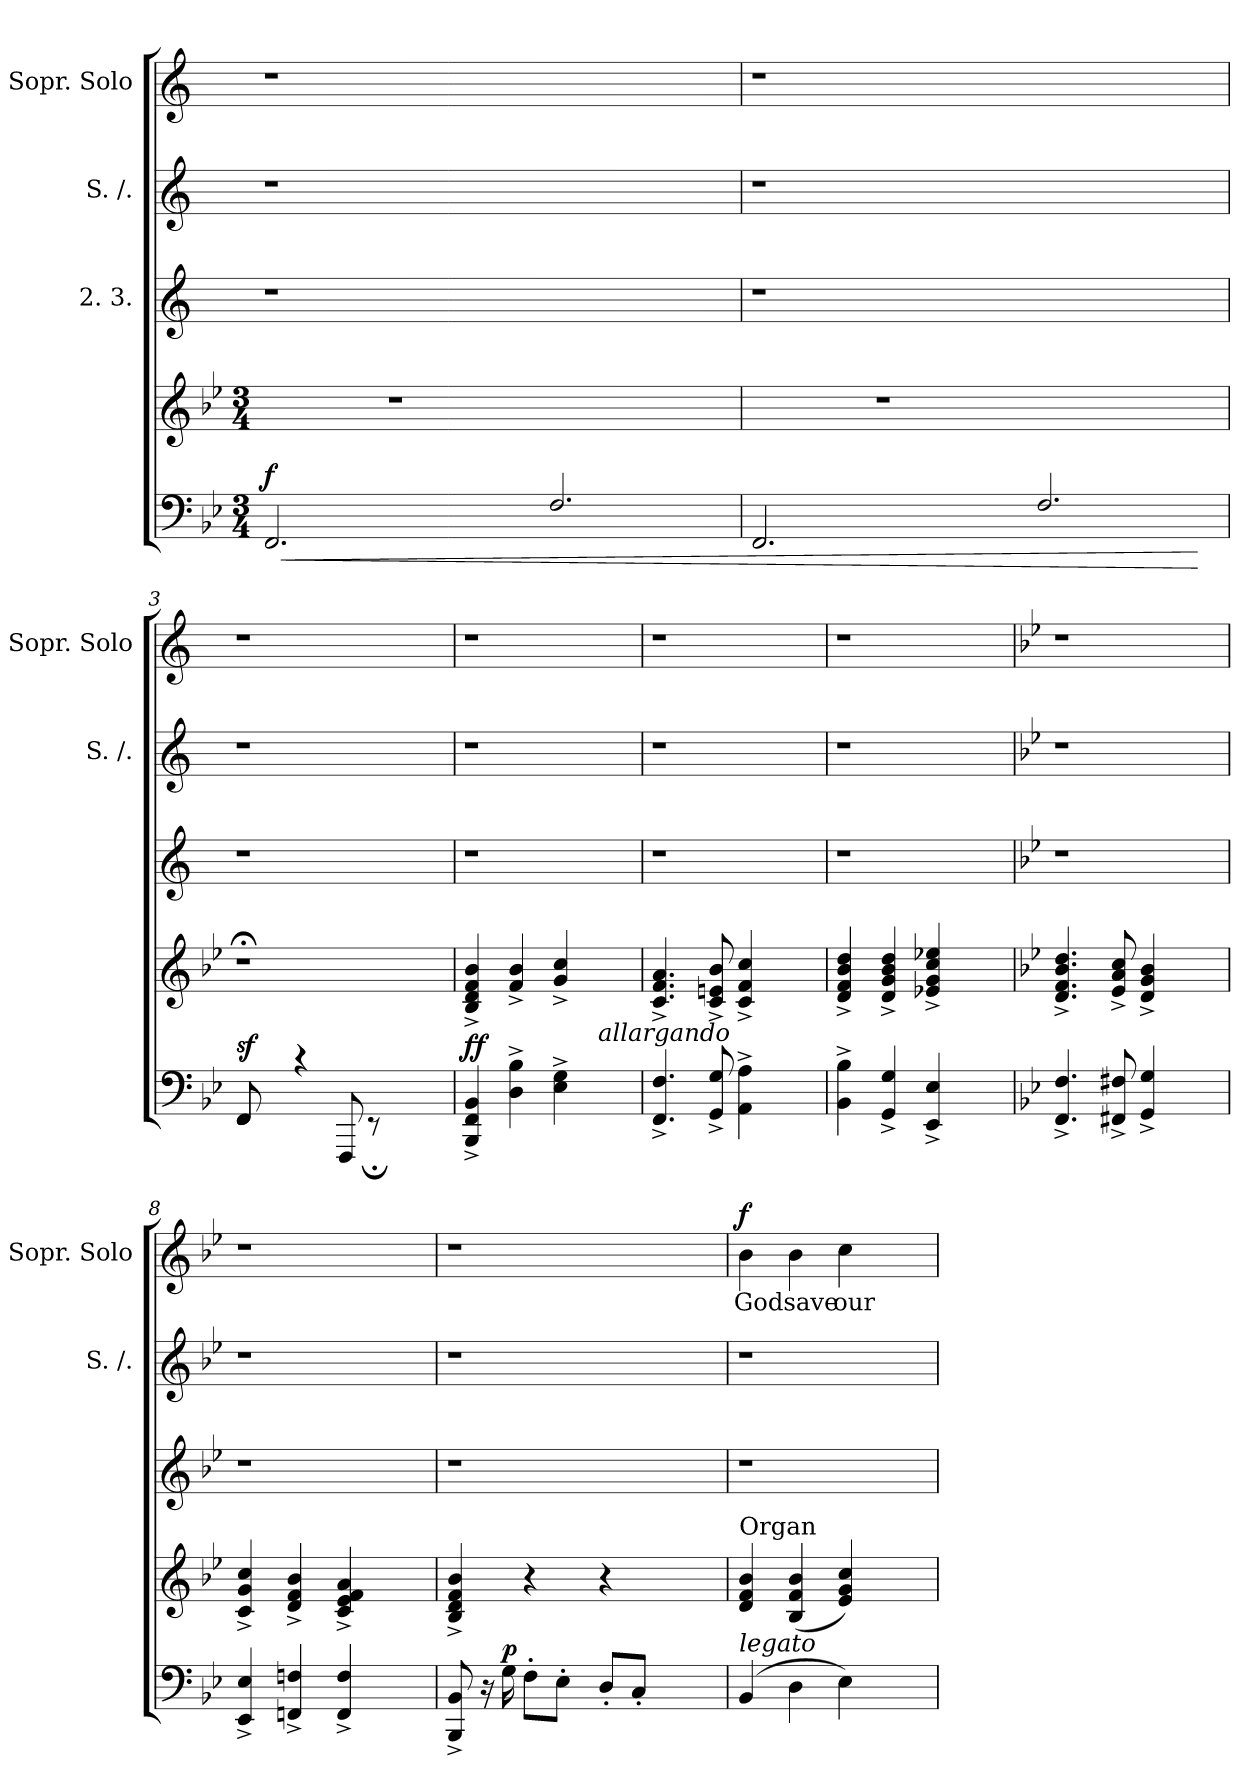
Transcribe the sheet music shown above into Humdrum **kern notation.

**kern	**dynam	**kern	**kern	**kern	**kern	**text	**dynam
*part5	*part5	*part4	*part3	*part2	*part1	*part1	*part1
*staff5	*staff5	*staff4	*staff3	*staff2	*staff1	*staff1	*staff1
*	*	*	*I"2. 3.	*I"S. /.	*I"Sopr. Solo	*	*
*	*	*	*	*I'S. /.	*I'Sopr. Solo	*	*
*clefF4	*	*clefG2	*clefG2	*clefG2	*clefG2	*	*
*k[b-e-]	*	*k[b-e-]	*k[]	*k[]	*k[]	*	*
*B-:	*	*B-:	*C:	*C:	*C:	*	*
*M3/4	*	*M3/4	*	*	*	*	*
=1	=1	=1	=1	=1	=1	=1	=1
!	!LO:HP:b	!	!	!	!	!	!
!	!LO:DY:n=1:a	!	!	!	!	!	!
2.FF/	< f	2.ryy	1r	1r	1r	.	.
2.ryy	.	1r	.	.	.	.	.
.	.	.	1ryy	1ryy	1ryy	.	.
2.F/	.	.	.	.	.	.	.
.	.	2ryy	.	.	.	.	.
.	.	.	4ryy	4ryy	4ryy	.	.
=2	=2	=2	=2	=2	=2	=2	=2
2.FF/	.	2.ryy	1r	1r	1r	.	.
2.ryy	.	1r	.	.	.	.	.
.	.	.	1ryy	1ryy	1ryy	.	.
2.F/	.	.	.	.	.	.	.
.	.	2ryy	.	.	.	.	.
.	.	.	4ryy	4ryy	4ryy	.	.
.	[	.	.	.	.	.	.
=3	=3	=3	=3	=3	=3	=3	=3
*^	*	*	*	*	*	*	*
!	!	!LO:DY:a	!LO:N:vis=1	!	!	!	!	!
4FF/	8FF/	sf	2.r;<	1r	1r	1r	.	.
.	2ryy	.	.	.	.	.	.	.
4rc	.	.	.	.	.	.	.	.
8FFF/	.	.	.	.	.	.	.	.
4ryy	8r;EE	.	.	.	.	.	.	.
.	4ryy	.	4ryy	.	.	.	.	.
8ryy	.	.	.	.	.	.	.	.
*v	*v	*	*	*	*	*	*	*
=4	=4	=4	=4	=4	=4	=4	=4
!	!LO:DY:a	!	!	!	!	!	!
4BBB-/^< 4FF/^< 4BB-/^<	ff	4B-/^< 4d/^< 4f/^< 4b-/^<	1r	1r	1r	.	.
4D\^> 4B-\^>	.	4f/^< 4b-/^<	.	.	.	.	.
4E-\^> 4G\^>	.	4g/^< 4cc/^<	.	.	.	.	.
!	!	!LO:TX:b:i:t=allargando	!	!	!	!	!
4ryy	.	4ryy	.	.	.	.	.
=5	=5	=5	=5	=5	=5	=5	=5
4.FF/^< 4.F/^<	.	4.c/^< 4.f/^< 4.a/^<	1r	1r	1r	.	.
8GG/^< 8G/^<	.	8c/^< 8en/^< 8b-/^<	.	.	.	.	.
4AA\^> 4A\^>	.	4c/^< 4f/^< 4cc/^<	.	.	.	.	.
4ryy	.	4ryy	.	.	.	.	.
=6	=6	=6	=6	=6	=6	=6	=6
4BB-\^> 4B-\^>	.	4d/^< 4f/^< 4b-/^< 4dd/^<	1r	1r	1r	.	.
4GG/^< 4G/^<	.	4d/^< 4g/^< 4b-/^< 4dd/^<	.	.	.	.	.
4EE-/^< 4E-/^<	.	4e-X/^< 4g/^< 4cc/^< 4ee-X/^<	.	.	.	.	.
4ryy	.	4ryy	.	.	.	.	.
!!LO:LB:g=z
=7	=7	=7	=7	=7	=7	=7	=7
*	*	*	*k[b-e-]	*k[b-e-]	*k[b-e-]	*	*
*	*	*	*B-:	*B-:	*B-:	*	*
!	!	!	!	!	!LO:N:vis=1	!	!
4.FF/^< 4.F/^<	.	4.d/^< 4.f/^< 4.b-/^< 4.dd/^<	1r	1r	1r	.	.
8FF#X/^< 8F#X/^<	.	8e-/^< 8a/^< 8cc/^<	.	.	.	.	.
4GG/^< 4G/^<	.	4d/^< 4g/^< 4b-/^<	.	.	.	.	.
4ryy	.	4ryy	.	.	.	.	.
=8	=8	=8	=8	=8	=8	=8	=8
!	!	!	!	!	!LO:N:vis=1	!	!
4EE-/^< 4E-/^<	.	4c/^< 4g/^< 4cc/^<	1r	1r	1r	.	.
4FFn/^< 4Fn/^<	.	4d/^< 4f/^< 4b-/^<	.	.	.	.	.
4FF/^< 4F/^<	.	4c/^< 4e-/^< 4f/^< 4a/^<	.	.	.	.	.
4ryy	.	4ryy	.	.	.	.	.
=9	=9	=9	=9	=9	=9	=9	=9
*^	*	*	*	*	*	*	*
!	!	!	!	!	!	!LO:N:vis=1	!	!
8BBB-/^> 8BB-/^>	8ryy	.	4B-/^< 4d/^< 4f/^< 4b-/^<	1r	1r	1r	.	.
16ryy	16rC	.	.	.	.	.	.	.
!	!	!LO:DY:a	!	!	!	!	!	!
4ryy	16G\	p	.	.	.	.	.	.
.	8F'<\L	.	4r	.	.	.	.	.
.	8E-'<\J	.	.	.	.	.	.	.
2ryy	.	.	.	.	.	.	.	.
.	8D'>/L	.	4r	.	.	.	.	.
.	8C'>/J	.	.	.	.	.	.	.
.	4ryy	.	4ryy	.	.	.	.	.
16ryy	.	.	.	.	.	.	.	.
*v	*v	*	*	*	*	*	*	*
=10	=10	=10	=10	=10	=10	=10	=10
!	!	!LO:TX:a:t=Organ	!	!	!	!	!
!LO:TX:a:i:t=legato	!	!	!	!	!	!	!
!	!	!	!	!	!	!LO:LY:b	!LO:DY:a
(4BB-/	.	4d/ 4f/ 4b-/	1r	1r	4b-\	God	f
!	!	!	!	!	!	!LO:LY:b	!
4D\	.	(<4B-/ 4f/ 4b-/	.	.	4b-\	save	.
!	!	!	!	!	!	!LO:LY:b	!
4E-\)	.	4e-/ 4g/ 4cc/)	.	.	4cc\	our	.
4ryy	.	4ryy	.	.	4ryy	.	.
=	=	=	=	=	=	=	=
*-	*-	*-	*-	*-	*-	*-	*-
